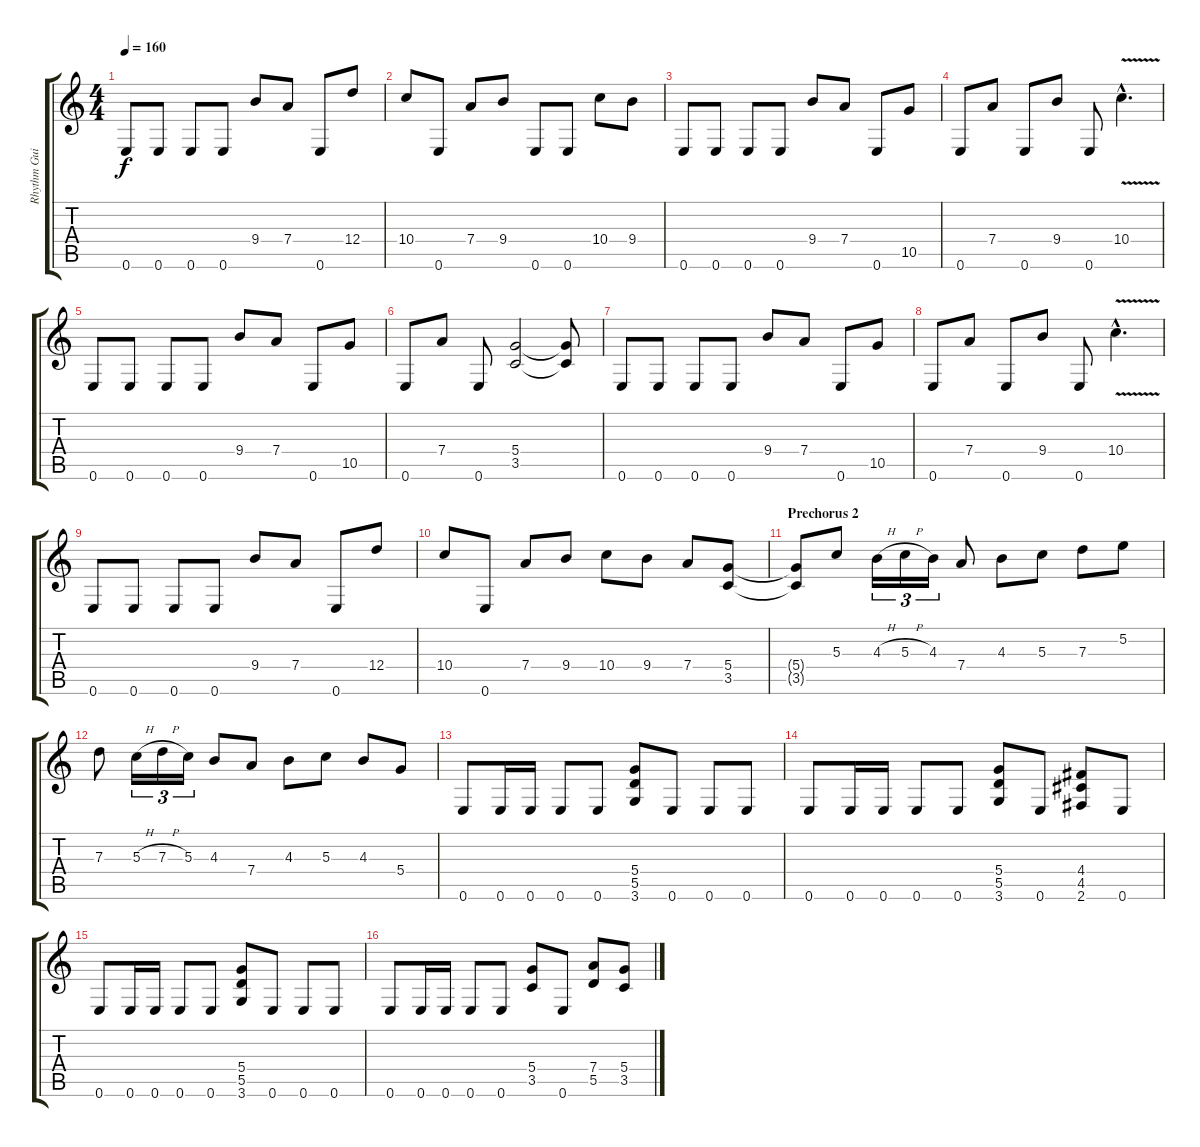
\track ("Rhythm Guitar 1" "Rhythm Gui") {instrument distortionguitar}
\staff {score tabs}
\tuning (E4 B3 G3 D3 A2 E2) {hide}
\ts (4 4)
\tempo 160
\clef g2
\ks c
0.6.8{dy f} 0.6.8 0.6.8 0.6.8 9.4.8 7.4.8 0.6.8 12.4.8 |
10.4.8 0.6.8 7.4.8 9.4.8 0.6.8 0.6.8 10.4.8 9.4.8 |
0.6.8 0.6.8 0.6.8 0.6.8 9.4.8 7.4.8 0.6.8 10.5.8 |
0.6.8 7.4.8 0.6.8 9.4.8 0.6.8 10.4{v hac}.4{d} |
0.6.8 0.6.8 0.6.8 0.6.8 9.4.8 7.4.8 0.6.8 10.5.8 |
0.6.8 7.4.8 0.6.8 (5.4 3.5).2 (5.4{t} 3.5{t}).8 |
0.6.8 0.6.8 0.6.8 0.6.8 9.4.8 7.4.8 0.6.8 10.5.8 |
0.6.8 7.4.8 0.6.8 9.4.8 0.6.8 10.4{v hac}.4{d} |
0.6.8 0.6.8 0.6.8 0.6.8 9.4.8 7.4.8 0.6.8 12.4.8 |
10.4.8 0.6.8 7.4.8 9.4.8 10.4.8 9.4.8 7.4.8 (5.4 3.5).8 |
\section ("" "Prechorus 2")
(5.4{t} 3.5{t}).8 5.3.8 4.3{h}.16{tu (3 2)} 5.3{h}.16{tu (3 2)} 4.3.16{tu (3 2)} 7.4.8 4.3.8 5.3.8 7.3.8 5.2.8 |
7.3.8 5.3{h}.16{tu (3 2)} 7.3{h}.16{tu (3 2)} 5.3.16{tu (3 2)} 4.3.8 7.4.8 4.3.8 5.3.8 4.3.8 5.4.8 |
0.6.8 0.6.16 0.6.16 0.6.8 0.6.8 (5.4 5.5 3.6).8 0.6.8 0.6.8 0.6.8 |
0.6.8 0.6.16 0.6.16 0.6.8 0.6.8 (5.4 5.5 3.6).8 0.6.8 (4.4 4.5 2.6).8 0.6.8 |
0.6.8 0.6.16 0.6.16 0.6.8 0.6.8 (5.4 5.5 3.6).8 0.6.8 0.6.8 0.6.8 |
0.6.8 0.6.16 0.6.16 0.6.8 0.6.8 (5.4 3.5).8 0.6.8 (7.4 5.5).8 (5.4 3.5).8
